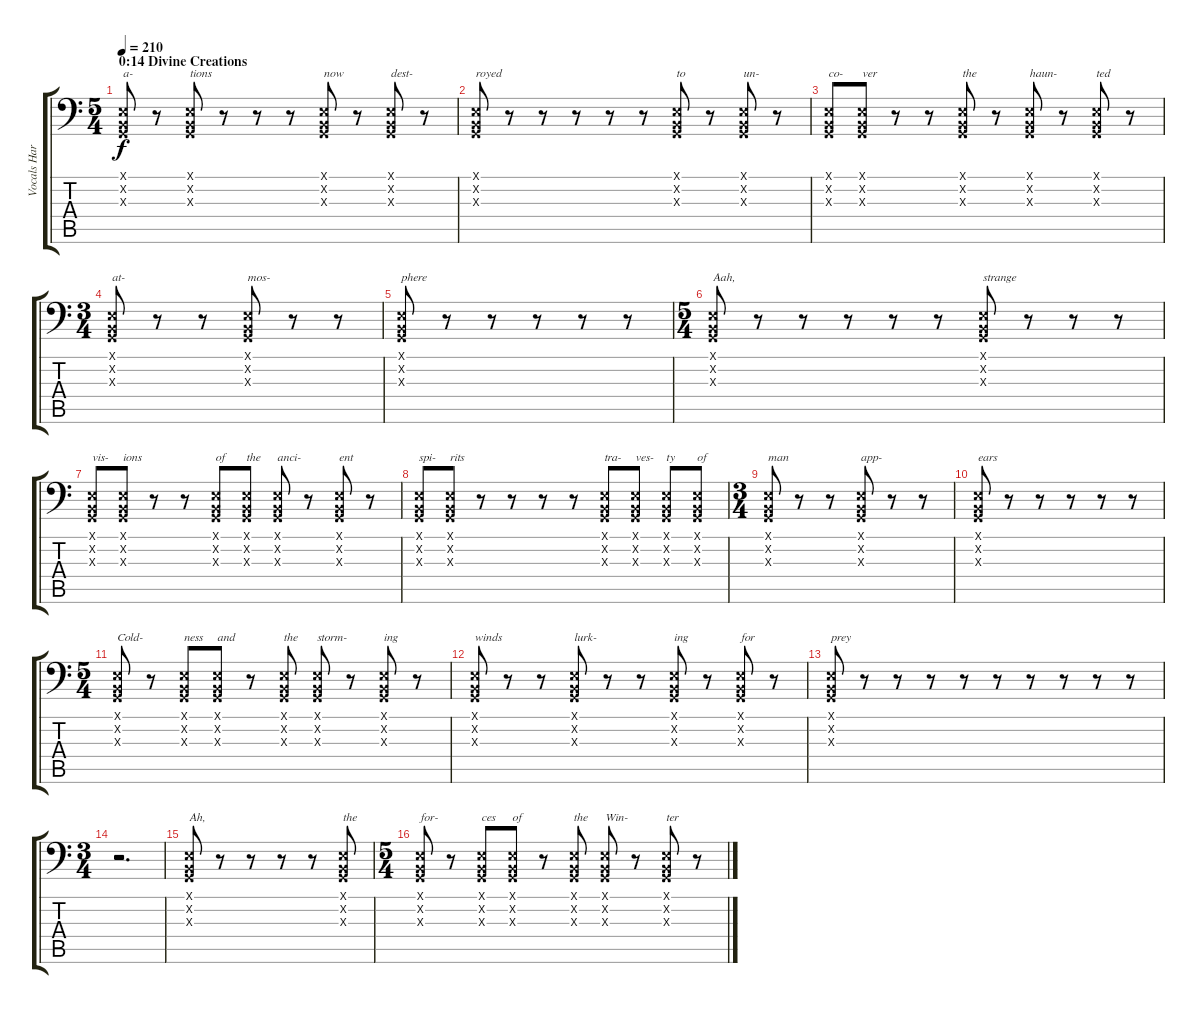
\track ("Vocals Harsh" "Vocals Har") {instrument timpani}
\staff {score tabs}
\tuning (E3 B2 G2 D2 A1 E1) {hide}
\ts (5 4)
\section ("" "0:14 Divine Creations")
\tempo 210
\clef f4
\ks c
(0.1{x} 0.2{x} 0.3{x}).8{txt "a-" dy f} r.8 (0.1{x} 0.2{x} 0.3{x}).8{txt "tions"} r.8 r.8 r.8 (0.1{x} 0.2{x} 0.3{x}).8{txt "now"} r.8 (0.1{x} 0.2{x} 0.3{x}).8{txt "dest-"} r.8 |
(0.1{x} 0.2{x} 0.3{x}).8{txt "royed"} r.8 r.8 r.8 r.8 r.8 (0.1{x} 0.2{x} 0.3{x}).8{txt "to"} r.8 (0.1{x} 0.2{x} 0.3{x}).8{txt "un-"} r.8 |
(0.1{x} 0.2{x} 0.3{x}).8{txt "co-"} (0.1{x} 0.2{x} 0.3{x}).8{txt "ver"} r.8 r.8 (0.1{x} 0.2{x} 0.3{x}).8{txt "the"} r.8 (0.1{x} 0.2{x} 0.3{x}).8{txt "haun-"} r.8 (0.1{x} 0.2{x} 0.3{x}).8{txt "ted"} r.8 |
\ts (3 4)
(0.1{x} 0.2{x} 0.3{x}).8{txt "at-"} r.8 r.8 (0.1{x} 0.2{x} 0.3{x}).8{txt "mos-"} r.8 r.8 |
(0.1{x} 0.2{x} 0.3{x}).8{txt "phere"} r.8 r.8 r.8 r.8 r.8 |
\ts (5 4)
(0.1{x} 0.2{x} 0.3{x}).8{txt "Aah,"} r.8 r.8 r.8 r.8 r.8 (0.1{x} 0.2{x} 0.3{x}).8{txt "strange"} r.8 r.8 r.8 |
(0.1{x} 0.2{x} 0.3{x}).8{txt "vis-"} (0.1{x} 0.2{x} 0.3{x}).8{txt "ions"} r.8 r.8 (0.1{x} 0.2{x} 0.3{x}).8{txt "of"} (0.1{x} 0.2{x} 0.3{x}).8{txt "the"} (0.1{x} 0.2{x} 0.3{x}).8{txt "anci-"} r.8 (0.1{x} 0.2{x} 0.3{x}).8{txt "ent"} r.8 |
(0.1{x} 0.2{x} 0.3{x}).8{txt "spi-"} (0.1{x} 0.2{x} 0.3{x}).8{txt "rits"} r.8 r.8 r.8 r.8 (0.1{x} 0.2{x} 0.3{x}).8{txt "tra-"} (0.1{x} 0.2{x} 0.3{x}).8{txt "ves-"} (0.1{x} 0.2{x} 0.3{x}).8{txt "ty"} (0.1{x} 0.2{x} 0.3{x}).8{txt "of"} |
\ts (3 4)
(0.1{x} 0.2{x} 0.3{x}).8{txt "man"} r.8 r.8 (0.1{x} 0.2{x} 0.3{x}).8{txt "app-"} r.8 r.8 |
(0.1{x} 0.2{x} 0.3{x}).8{txt "ears"} r.8 r.8 r.8 r.8 r.8 |
\ts (5 4)
(0.1{x} 0.2{x} 0.3{x}).8{txt "Cold-"} r.8 (0.1{x} 0.2{x} 0.3{x}).8{txt "ness"} (0.1{x} 0.2{x} 0.3{x}).8{txt "and"} r.8 (0.1{x} 0.2{x} 0.3{x}).8{txt "the"} (0.1{x} 0.2{x} 0.3{x}).8{txt "storm-"} r.8 (0.1{x} 0.2{x} 0.3{x}).8{txt "ing"} r.8 |
(0.1{x} 0.2{x} 0.3{x}).8{txt "winds"} r.8 r.8 (0.1{x} 0.2{x} 0.3{x}).8{txt "lurk-"} r.8 r.8 (0.1{x} 0.2{x} 0.3{x}).8{txt "ing"} r.8 (0.1{x} 0.2{x} 0.3{x}).8{txt "for"} r.8 |
(0.1{x} 0.2{x} 0.3{x}).8{txt "prey"} r.8 r.8 r.8 r.8 r.8 r.8 r.8 r.8 r.8 |
\ts (3 4)
r.2{d} |
(0.1{x} 0.2{x} 0.3{x}).8{txt "Ah,"} r.8 r.8 r.8 r.8 (0.1{x} 0.2{x} 0.3{x}).8{txt "the"} |
\ts (5 4)
(0.1{x} 0.2{x} 0.3{x}).8{txt "for-"} r.8 (0.1{x} 0.2{x} 0.3{x}).8{txt "ces"} (0.1{x} 0.2{x} 0.3{x}).8{txt "of"} r.8 (0.1{x} 0.2{x} 0.3{x}).8{txt "the"} (0.1{x} 0.2{x} 0.3{x}).8{txt "Win-"} r.8 (0.1{x} 0.2{x} 0.3{x}).8{txt "ter"} r.8
